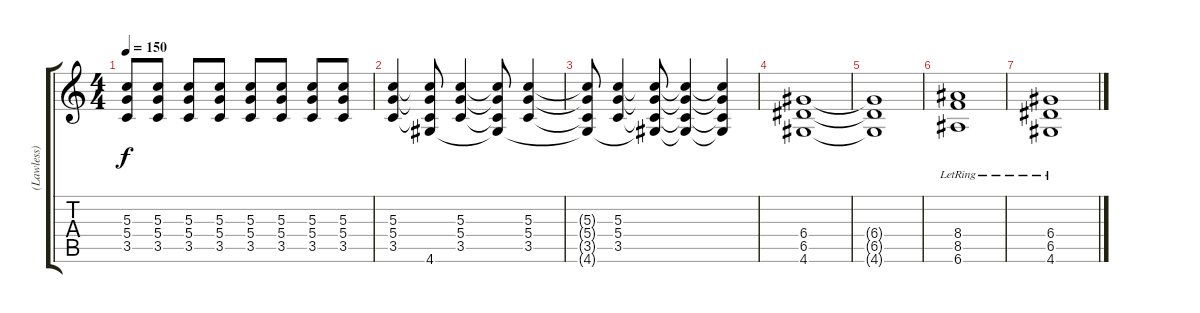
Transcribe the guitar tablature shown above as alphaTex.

\track ("(Lawless) Rhythm Guitar" "(Lawless) ") {instrument distortionguitar}
\staff {score tabs}
\tuning (E4 B3 G3 D3 A2 E2) {hide}
\ts (4 4)
\tempo 150
\clef g2
\ks c
(5.3 5.4 3.5).8{dy f} (5.3 5.4 3.5).8 (5.3 5.4 3.5).8 (5.3 5.4 3.5).8 (5.3 5.4 3.5).8 (5.3 5.4 3.5).8 (5.3 5.4 3.5).8 (5.3 5.4 3.5).8 |
(5.3 5.4 3.5).4 (5.3{t} 5.4{t} 3.5{t} 4.6{t}).8 (5.3 5.4 3.5).4 (5.3{t} 5.4{t} 3.5{t} 4.6{t}).8 (5.3 5.4 3.5).4 |
(5.3{t} 5.4{t} 3.5{t} 4.6{t}).8 (5.3 5.4 3.5).4 (5.3{t} 5.4{t} 3.5{t} 4.6{t}).8 (5.3{t} 5.4{t} 3.5{t} 4.6{t}).4 (5.3{t} 5.4{t} 3.5{t} 4.6{t}).4 |
(6.4 6.5 4.6).1 |
(6.4{t} 6.5{t} 4.6{t}).1 |
(8.4{lr} 8.5 6.6{lr}).1 |
(6.4 6.5 4.6{lr}).1
